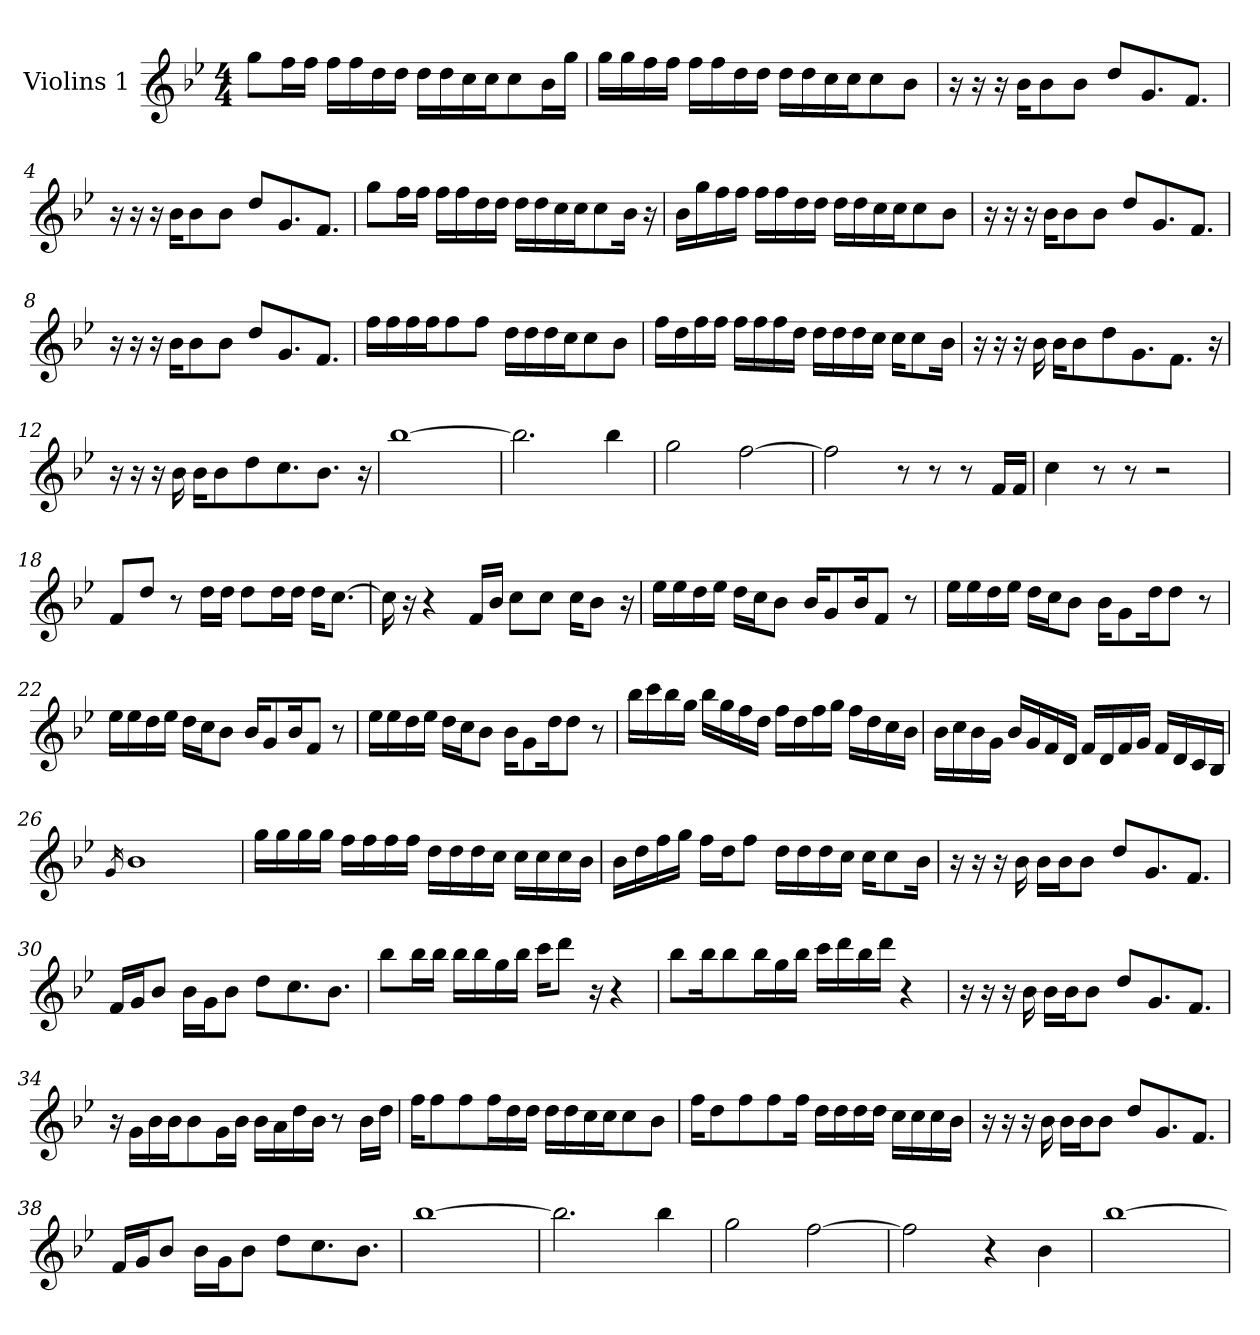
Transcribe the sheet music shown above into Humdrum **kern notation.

**kern
*part1
*staff1
*I"Violins 1
*I'Vlns. 1
*clefG2
*k[b-e-]
*B-:
*M4/4
=1
8gg\L
16ff\L
16ff\JJ
16ff\LL
16ff\
16dd\
16dd\JJ
16dd\LL
16dd\
16cc\
16cc\J
8cc\
16b-\L
16gg\JJ
=2
16gg\LL
16gg\
16ff\
16ff\JJ
16ff\LL
16ff\
16dd\
16dd\JJ
16dd\LL
16dd\
16cc\
16cc\J
8cc\
8b-\J
=3
16r
16r
16r
16b-\KL
8b-\
8b-\J
8dd/L
8.g/
8.f/J
!!LO:LB:g=z
=4
16r
16r
16r
16b-\KL
8b-\
8b-\J
8dd/L
8.g/
8.f/J
=5
8gg\L
16ff\L
16ff\JJ
16ff\LL
16ff\
16dd\
16dd\JJ
16dd\LL
16dd\
16cc\
16cc\J
8cc\
16b-\Jk
16r
=6
16b-\LL
16gg\
16ff\
16ff\JJ
16ff\LL
16ff\
16dd\
16dd\JJ
16dd\LL
16dd\
16cc\
16cc\J
8cc\
8b-\J
!!LO:LB:g=z
=7
16r
16r
16r
16b-\KL
8b-\
8b-\J
8dd/L
8.g/
8.f/J
=8
16r
16r
16r
16b-\KL
8b-\
8b-\J
8dd/L
8.g/
8.f/J
=9
16ff\LL
16ff\
16ff\
16ff\J
8ff\
8ff\J
16dd\LL
16dd\
16dd\
16cc\J
8cc\
8b-\J
!!LO:LB:g=z
=10
16ff\LL
16dd\
16ff\
16ff\JJ
16ff\LL
16ff\
16ff\
16dd\JJ
16dd\LL
16dd\
16dd\
16cc\JJ
16cc\KL
8cc\
16b-\Jk
=11
16r
16r
16r
16b-\
16b-\KL
8b-\
8dd\
8.g\
8.f\J
16r
=12
16r
16r
16r
16b-\
16b-\KL
8b-\
8dd\
8.cc\
8.b-\J
16r
=13
[1bb-
!!LO:LB:g=z
=14
2.bb-\]
4bb-\
=15
2gg\
[2ff\
=16
2ff\]
8r
8r
8r
16f/LL
16f/JJ
=17
4cc\
8r
8r
2r
=18
8f/L
8dd/J
8r
16dd\LL
16dd\JJ
8dd\L
16dd\L
16dd\JJ
16dd\KL
[8.cc\J
=19
16cc\]
16r
4r
16f/LL
16b-/JJ
8cc\L
8cc\J
16cc\KL
8b-\J
16r
!!LO:LB:g=z
=20
16ee-\LL
16ee-\
16dd\
16ee-\JJ
16dd\LL
16cc\J
8b-\J
16b-/KL
8g/
16b-/K
8f/J
8r
=21
16ee-\LL
16ee-\
16dd\
16ee-\JJ
16dd\LL
16cc\J
8b-\J
16b-\KL
8g\
16dd\K
8dd\J
8r
=22
16ee-\LL
16ee-\
16dd\
16ee-\JJ
16dd\LL
16cc\J
8b-\J
16b-/KL
8g/
16b-/K
8f/J
8r
!!LO:LB:g=z
=23
16ee-\LL
16ee-\
16dd\
16ee-\JJ
16dd\LL
16cc\J
8b-\J
16b-\KL
8g\
16dd\K
8dd\J
8r
=24
16bb-\LL
16ccc\
16bb-\
16gg\JJ
16bb-\LL
16gg\
16ff\
16dd\JJ
16ff\LL
16dd\
16ff\
16gg\JJ
16ff\LL
16dd\
16cc\
16b-\JJ
!!LO:LB:g=z
=25
16b-\LL
16cc\
16b-\
16g\JJ
16b-/LL
16g/
16f/
16d/JJ
16f/LL
16d/
16f/
16g/JJ
16f/LL
16d/
16c/
16B-/JJ
=26
16qg/
1b-
=27
16gg\LL
16gg\
16gg\
16gg\JJ
16ff\LL
16ff\
16ff\
16ff\JJ
16dd\LL
16dd\
16dd\
16cc\JJ
16cc\LL
16cc\
16cc\
16b-\JJ
!!LO:LB:g=z
=28
16b-\LL
16dd\
16ff\
16gg\JJ
16ff\LL
16dd\J
8ff\J
16dd\LL
16dd\
16dd\
16cc\JJ
16cc\KL
8cc\
16b-\Jk
=29
16r
16r
16r
16b-\
16b-\LL
16b-\J
8b-\J
8dd/L
8.g/
8.f/J
=30
16f/LL
16g/J
8b-/J
16b-\LL
16g\J
8b-\J
8dd\L
8.cc\
8.b-\J
!!LO:PB:g=z
=31
8bb-\L
16bb-\L
16bb-\JJ
16bb-\LL
16bb-\
16gg\
16bb-\JJ
16ccc\KL
8ddd\J
16r
4r
=32
8bb-\L
16bb-\K
8bb-\
16bb-\L
16gg\
16bb-\JJ
16ccc\LL
16ddd\
16bb-\
16ddd\JJ
4r
=33
16r
16r
16r
16b-\
16b-\LL
16b-\J
8b-\J
8dd/L
8.g/
8.f/J
!!LO:LB:g=z
=34
16r
16g\LL
16b-\
16b-\J
8b-\
16g\L
16b-\JJ
16b-\LL
16a\
16dd\
16b-\JJ
8r
16b-\LL
16dd\JJ
=35
16ff\KL
8ff\
8ff\
16ff\L
16dd\
16dd\JJ
16dd\LL
16dd\
16cc\
16cc\J
8cc\
8b-\J
=36
16ff\KL
8dd\
8ff\
8ff\
16ff\Jk
16dd\LL
16dd\
16dd\
16dd\JJ
16cc\LL
16cc\
16cc\
16b-\JJ
!!LO:LB:g=z
=37
16r
16r
16r
16b-\
16b-\LL
16b-\J
8b-\J
8dd/L
8.g/
8.f/J
=38
16f/LL
16g/J
8b-/J
16b-\LL
16g\J
8b-\J
8dd\L
8.cc\
8.b-\J
=39
[1bb-
=40
2.bb-\]
4bb-\
=41
2gg\
[2ff\
=42
2ff\]
4r
4b-\
=43
[1bb-
=
*-
